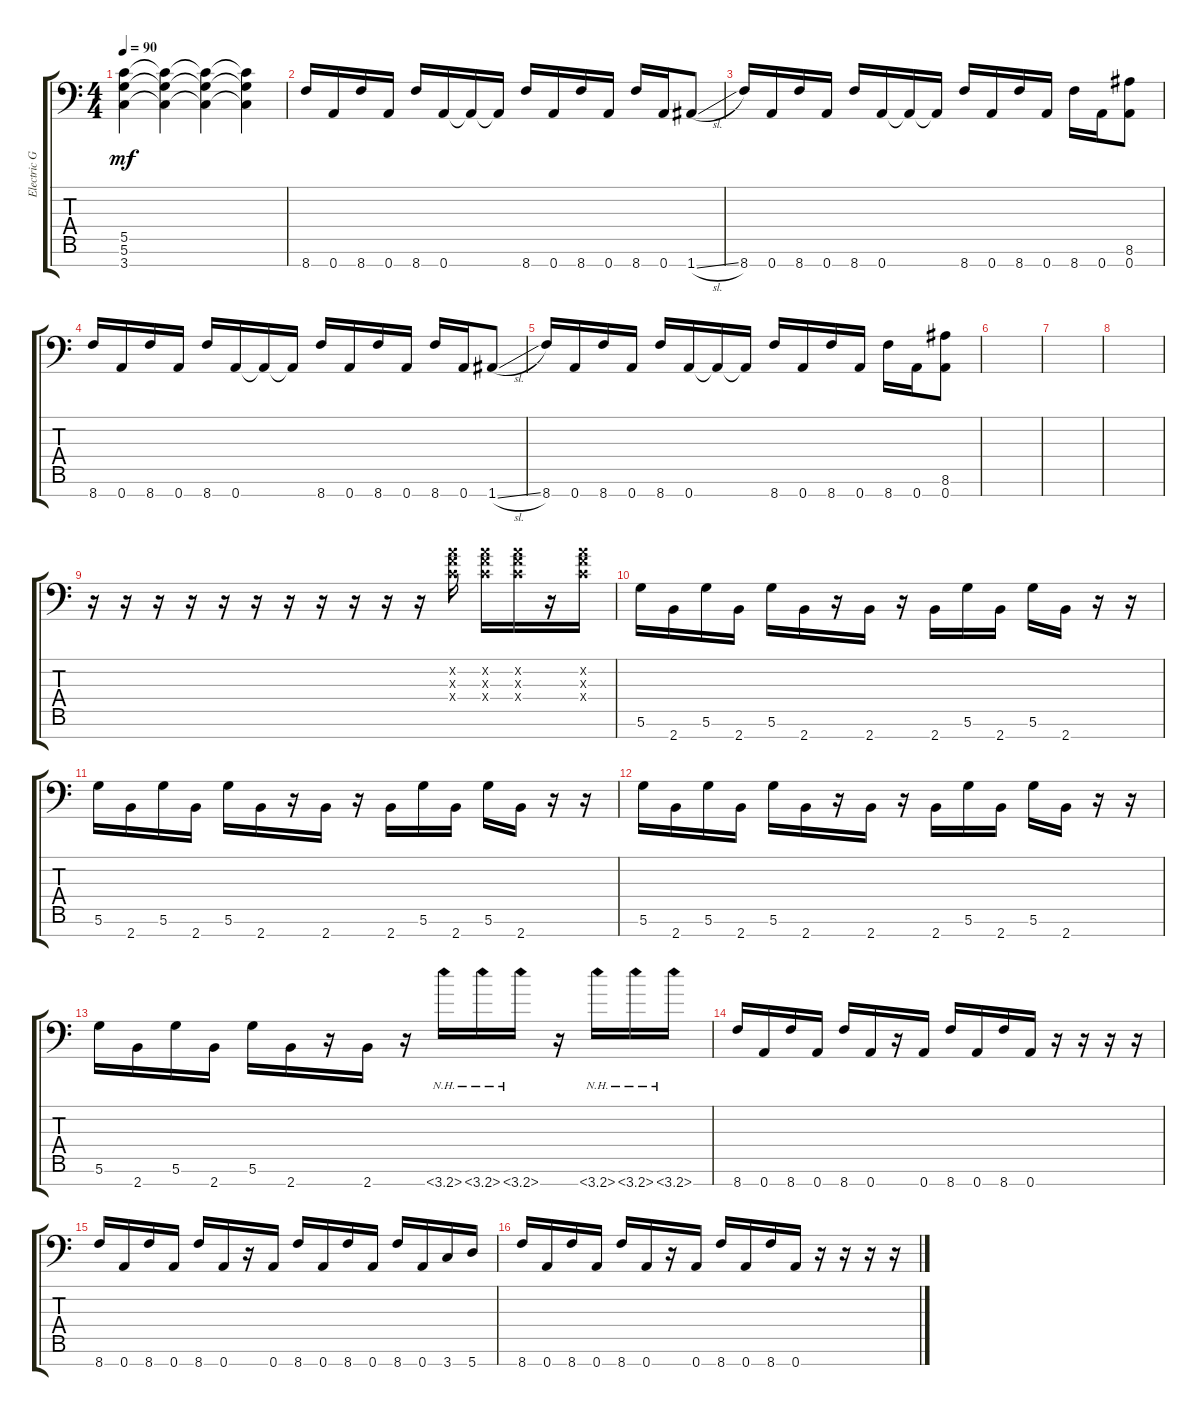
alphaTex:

\track ("Electric Guitar" "Electric G") {instrument distortionguitar}
\staff {score tabs}
\tuning (D4 A3 F3 C3 G2 D2 A1) {hide}
\ts (4 4)
\tempo 90
\clef f4
\ks c
(5.5 5.6 3.7).4{dy mf} (5.5{t} 5.6{t} 3.7{t}).4 (5.5{t} 5.6{t} 3.7{t}).4 (5.5{t} 5.6{t} 3.7{t}).4 |
8.7.16 0.7.16 8.7.16 0.7.16 8.7.16 0.7.16 0.7{t}.16 0.7{t}.16 8.7.16 0.7.16 8.7.16 0.7.16 8.7.16 0.7.16 1.7{sl}.8 |
8.7.16 0.7.16 8.7.16 0.7.16 8.7.16 0.7.16 0.7{t}.16 0.7{t}.16 8.7.16 0.7.16 8.7.16 0.7.16 8.7.16 0.7.16 (8.6 0.7).8 |
8.7.16 0.7.16 8.7.16 0.7.16 8.7.16 0.7.16 0.7{t}.16 0.7{t}.16 8.7.16 0.7.16 8.7.16 0.7.16 8.7.16 0.7.16 1.7{sl}.8 |
8.7.16 0.7.16 8.7.16 0.7.16 8.7.16 0.7.16 0.7{t}.16 0.7{t}.16 8.7.16 0.7.16 8.7.16 0.7.16 8.7.16 0.7.16 (8.6 0.7).8 |
|
|
|
r.16 r.16 r.16 r.16 r.16 r.16 r.16 r.16 r.16 r.16 r.16 (0.2{x} 0.3{x} 0.4{x}).16 (0.2{x} 0.3{x} 0.4{x}).16 (0.2{x} 0.3{x} 0.4{x}).16 r.16 (0.2{x} 0.3{x} 0.4{x}).16 |
5.6.16 2.7.16 5.6.16 2.7.16 5.6.16 2.7.16 r.16 2.7.16 r.16 2.7.16 5.6.16 2.7.16 5.6.16 2.7.16 r.16 r.16 |
5.6.16 2.7.16 5.6.16 2.7.16 5.6.16 2.7.16 r.16 2.7.16 r.16 2.7.16 5.6.16 2.7.16 5.6.16 2.7.16 r.16 r.16 |
5.6.16 2.7.16 5.6.16 2.7.16 5.6.16 2.7.16 r.16 2.7.16 r.16 2.7.16 5.6.16 2.7.16 5.6.16 2.7.16 r.16 r.16 |
5.6.16 2.7.16 5.6.16 2.7.16 5.6.16 2.7.16 r.16 2.7.16 r.16 3.7{nh}.16 3.7{nh}.16 3.7{nh}.16 r.16 3.7{nh}.16 3.7{nh}.16 3.7{nh}.16 |
8.7.16 0.7.16 8.7.16 0.7.16 8.7.16 0.7.16 r.16 0.7.16 8.7.16 0.7.16 8.7.16 0.7.16 r.16 r.16 r.16 r.16 |
8.7.16 0.7.16 8.7.16 0.7.16 8.7.16 0.7.16 r.16 0.7.16 8.7.16 0.7.16 8.7.16 0.7.16 8.7.16 0.7.16 3.7.16 5.7.16 |
8.7.16 0.7.16 8.7.16 0.7.16 8.7.16 0.7.16 r.16 0.7.16 8.7.16 0.7.16 8.7.16 0.7.16 r.16 r.16 r.16 r.16
